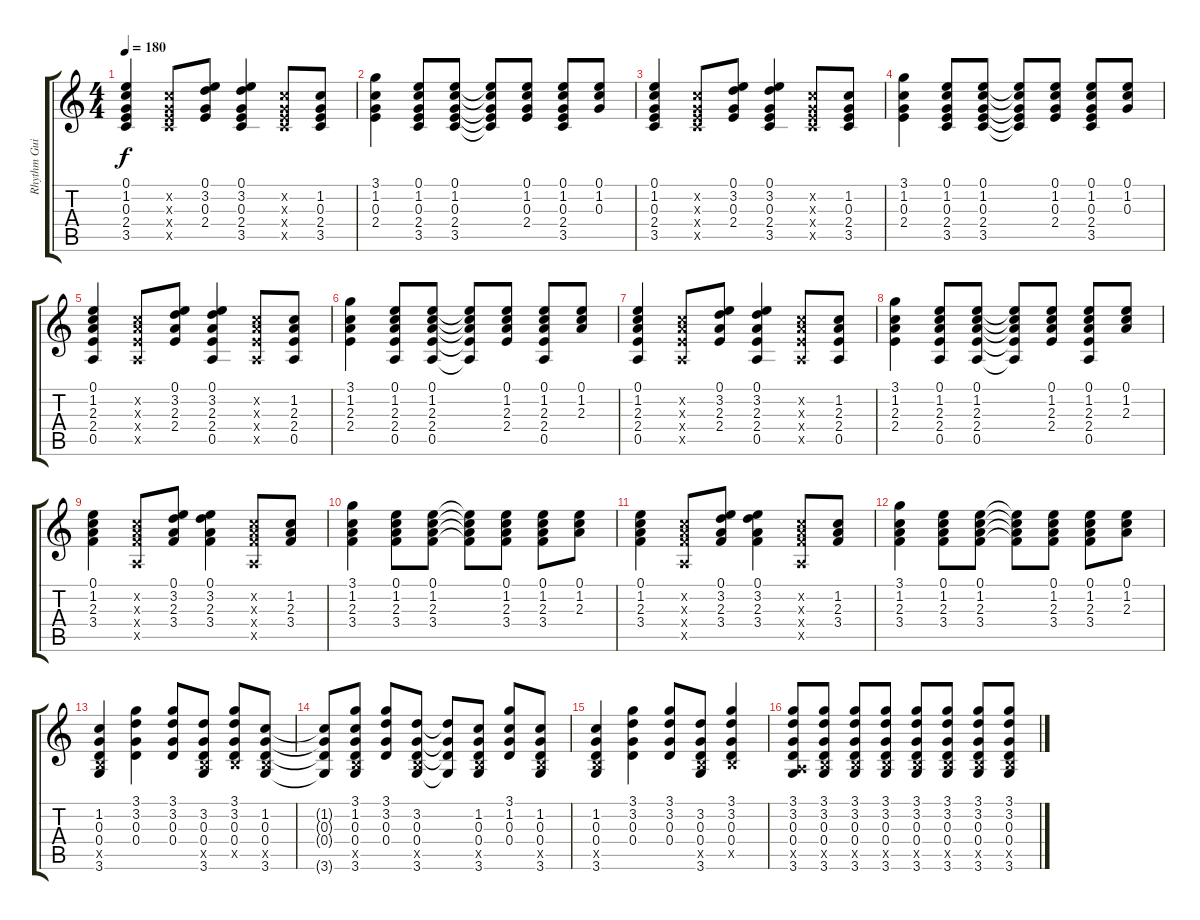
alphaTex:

\track ("Rhythm Guitar (Right)" "Rhythm Gui") {instrument overdrivenguitar}
\staff {score tabs}
\tuning (E4 B3 G3 D3 A2 E2) {hide}
\ts (4 4)
\tempo 180
\clef g2
\ks c
(0.1 1.2 0.3 2.4 3.5).4{dy f} (1.2{x} 0.3{x} 2.4{x} 3.5{x}).8 (0.1 3.2 0.3 2.4).8 (0.1 3.2 0.3 2.4 3.5).4 (1.2{x} 0.3{x} 2.4{x} 3.5{x}).8 (1.2 0.3 2.4 3.5).8 |
(3.1 1.2 0.3 2.4).4 (0.1 1.2 0.3 2.4 3.5).8 (0.1 1.2 0.3 2.4 3.5).8 (0.1{t} 1.2{t} 0.3{t} 2.4{t} 3.5{t}).8 (0.1 1.2 0.3 2.4).8 (0.1 1.2 0.3 2.4 3.5).8 (0.1 1.2 0.3).8 |
(0.1 1.2 0.3 2.4 3.5).4 (1.2{x} 0.3{x} 2.4{x} 3.5{x}).8 (0.1 3.2 0.3 2.4).8 (0.1 3.2 0.3 2.4 3.5).4 (1.2{x} 0.3{x} 2.4{x} 3.5{x}).8 (1.2 0.3 2.4 3.5).8 |
(3.1 1.2 0.3 2.4).4 (0.1 1.2 0.3 2.4 3.5).8 (0.1 1.2 0.3 2.4 3.5).8 (0.1{t} 1.2{t} 0.3{t} 2.4{t} 3.5{t}).8 (0.1 1.2 0.3 2.4).8 (0.1 1.2 0.3 2.4 3.5).8 (0.1 1.2 0.3).8 |
(0.1 1.2 2.3 2.4 0.5).4 (1.2{x} 2.3{x} 2.4{x} 0.5{x}).8 (0.1 3.2 2.3 2.4).8 (0.1 3.2 2.3 2.4 0.5).4 (1.2{x} 2.3{x} 2.4{x} 0.5{x}).8 (1.2 2.3 2.4 0.5).8 |
(3.1 1.2 2.3 2.4).4 (0.1 1.2 2.3 2.4 0.5).8 (0.1 1.2 2.3 2.4 0.5).8 (0.1{t} 1.2{t} 2.3{t} 2.4{t} 0.5{t}).8 (0.1 1.2 2.3 2.4).8 (0.1 1.2 2.3 2.4 0.5).8 (0.1 1.2 2.3).8 |
(0.1 1.2 2.3 2.4 0.5).4 (1.2{x} 2.3{x} 2.4{x} 0.5{x}).8 (0.1 3.2 2.3 2.4).8 (0.1 3.2 2.3 2.4 0.5).4 (1.2{x} 2.3{x} 2.4{x} 0.5{x}).8 (1.2 2.3 2.4 0.5).8 |
(3.1 1.2 2.3 2.4).4 (0.1 1.2 2.3 2.4 0.5).8 (0.1 1.2 2.3 2.4 0.5).8 (0.1{t} 1.2{t} 2.3{t} 2.4{t} 0.5{t}).8 (0.1 1.2 2.3 2.4).8 (0.1 1.2 2.3 2.4 0.5).8 (0.1 1.2 2.3).8 |
(0.1 1.2 2.3 3.4).4 (1.2{x} 2.3{x} 3.4{x} 0.5{x}).8 (0.1 3.2 2.3 3.4).8 (0.1 3.2 2.3 3.4).4 (1.2{x} 2.3{x} 3.4{x} 0.5{x}).8 (1.2 2.3 3.4).8 |
(3.1 1.2 2.3 3.4).4 (0.1 1.2 2.3 3.4).8 (0.1 1.2 2.3 3.4).8 (0.1{t} 1.2{t} 2.3{t} 3.4{t}).8 (0.1 1.2 2.3 3.4).8 (0.1 1.2 2.3 3.4).8 (0.1 1.2 2.3).8 |
(0.1 1.2 2.3 3.4).4 (1.2{x} 2.3{x} 3.4{x} 0.5{x}).8 (0.1 3.2 2.3 3.4).8 (0.1 3.2 2.3 3.4).4 (1.2{x} 2.3{x} 3.4{x} 0.5{x}).8 (1.2 2.3 3.4).8 |
(3.1 1.2 2.3 3.4).4 (0.1 1.2 2.3 3.4).8 (0.1 1.2 2.3 3.4).8 (0.1{t} 1.2{t} 2.3{t} 3.4{t}).8 (0.1 1.2 2.3 3.4).8 (0.1 1.2 2.3 3.4).8 (0.1 1.2 2.3).8 |
(1.2 0.3 0.4 2.5{x} 3.6).4 (3.1 3.2 0.3 0.4).4 (3.1 3.2 0.3 0.4).8 (3.2 0.3 0.4 2.5{x} 3.6).8 (3.1 3.2 0.3 0.4 2.5{x}).8 (1.2 0.3 0.4 2.5{x} 3.6).8 |
(1.2{t} 0.3{t} 0.4{t} 3.6{t}).8 (3.1 1.2 0.3 0.4 2.5{x} 3.6).8 (3.1 3.2 0.3 0.4).8 (3.2 0.3 0.4 2.5{x} 3.6).8 (3.2{t} 0.3{t} 0.4{t} 3.6{t}).8 (1.2 0.3 0.4 2.5{x} 3.6).8 (3.1 1.2 0.3 0.4).8 (1.2 0.3 0.4 2.5{x} 3.6).8 |
(1.2 0.3 0.4 2.5{x} 3.6).4 (3.1 3.2 0.3 0.4).4 (3.1 3.2 0.3 0.4).8 (3.2 0.3 0.4 2.5{x} 3.6).8 (3.1 3.2 0.3 0.4 2.5{x}).4 |
(3.1 3.2 0.3 0.4 0.5{x} 3.6).8 (3.1 3.2 0.3 0.4 2.5{x} 3.6).8 (3.1 3.2 0.3 0.4 2.5{x} 3.6).8 (3.1 3.2 0.3 0.4 2.5{x} 3.6).8 (3.1 3.2 0.3 0.4 2.5{x} 3.6).8 (3.1 3.2 0.3 0.4 2.5{x} 3.6).8 (3.1 3.2 0.3 0.4 2.5{x} 3.6).8 (3.1 3.2 0.3 0.4 2.5{x} 3.6).8
